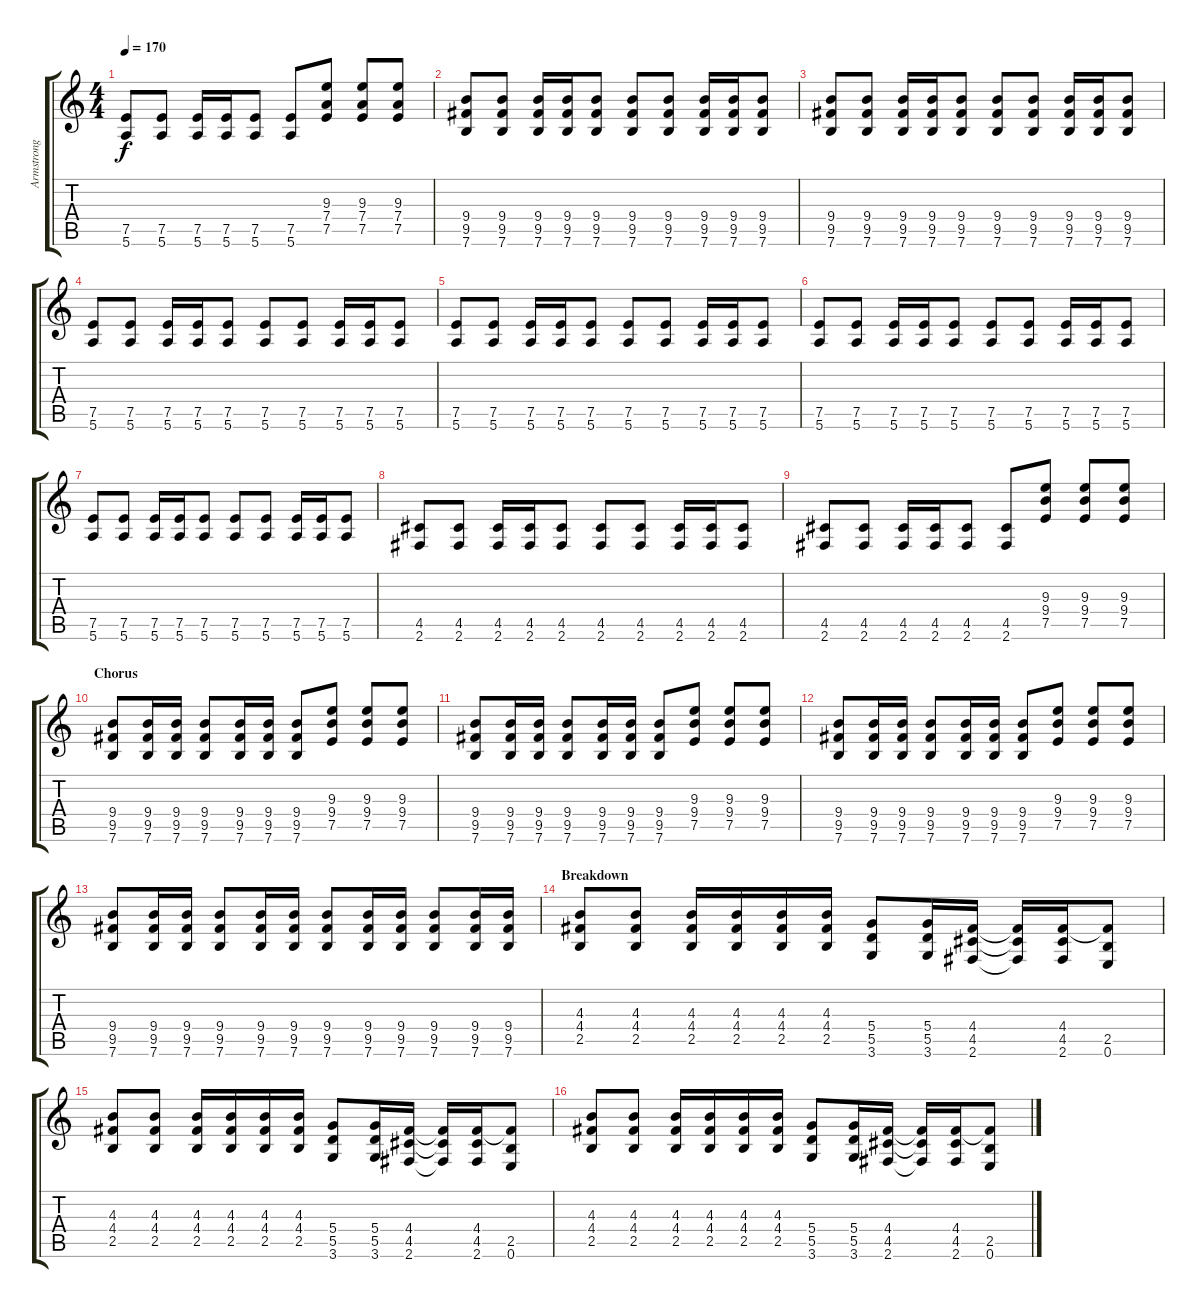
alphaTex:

\track ("Armstrong" "Armstrong") {instrument distortionguitar}
\staff {score tabs}
\tuning (E4 B3 G3 D3 A2 E2) {hide}
\ts (4 4)
\tempo 170
\clef g2
\ks c
(7.5 5.6).8{dy f} (7.5 5.6).8 (7.5 5.6).16 (7.5 5.6).16 (7.5 5.6).8 (7.5 5.6).8 (9.3 7.4 7.5).8 (9.3 7.4 7.5).8 (9.3 7.4 7.5).8 |
(9.4 9.5 7.6).8 (9.4 9.5 7.6).8 (9.4 9.5 7.6).16 (9.4 9.5 7.6).16 (9.4 9.5 7.6).8 (9.4 9.5 7.6).8 (9.4 9.5 7.6).8 (9.4 9.5 7.6).16 (9.4 9.5 7.6).16 (9.4 9.5 7.6).8 |
(9.4 9.5 7.6).8 (9.4 9.5 7.6).8 (9.4 9.5 7.6).16 (9.4 9.5 7.6).16 (9.4 9.5 7.6).8 (9.4 9.5 7.6).8 (9.4 9.5 7.6).8 (9.4 9.5 7.6).16 (9.4 9.5 7.6).16 (9.4 9.5 7.6).8 |
(7.5 5.6).8 (7.5 5.6).8 (7.5 5.6).16 (7.5 5.6).16 (7.5 5.6).8 (7.5 5.6).8 (7.5 5.6).8 (7.5 5.6).16 (7.5 5.6).16 (7.5 5.6).8 |
(7.5 5.6).8 (7.5 5.6).8 (7.5 5.6).16 (7.5 5.6).16 (7.5 5.6).8 (7.5 5.6).8 (7.5 5.6).8 (7.5 5.6).16 (7.5 5.6).16 (7.5 5.6).8 |
(7.5 5.6).8 (7.5 5.6).8 (7.5 5.6).16 (7.5 5.6).16 (7.5 5.6).8 (7.5 5.6).8 (7.5 5.6).8 (7.5 5.6).16 (7.5 5.6).16 (7.5 5.6).8 |
(7.5 5.6).8 (7.5 5.6).8 (7.5 5.6).16 (7.5 5.6).16 (7.5 5.6).8 (7.5 5.6).8 (7.5 5.6).8 (7.5 5.6).16 (7.5 5.6).16 (7.5 5.6).8 |
(4.5 2.6).8 (4.5 2.6).8 (4.5 2.6).16 (4.5 2.6).16 (4.5 2.6).8 (4.5 2.6).8 (4.5 2.6).8 (4.5 2.6).16 (4.5 2.6).16 (4.5 2.6).8 |
(4.5 2.6).8 (4.5 2.6).8 (4.5 2.6).16 (4.5 2.6).16 (4.5 2.6).8 (4.5 2.6).8 (9.3 9.4 7.5).8 (9.3 9.4 7.5).8 (9.3 9.4 7.5).8 |
\section ("" "Chorus")
(9.4 9.5 7.6).8 (9.4 9.5 7.6).16 (9.4 9.5 7.6).16 (9.4 9.5 7.6).8 (9.4 9.5 7.6).16 (9.4 9.5 7.6).16 (9.4 9.5 7.6).8 (9.3 9.4 7.5).8 (9.3 9.4 7.5).8 (9.3 9.4 7.5).8 |
(9.4 9.5 7.6).8 (9.4 9.5 7.6).16 (9.4 9.5 7.6).16 (9.4 9.5 7.6).8 (9.4 9.5 7.6).16 (9.4 9.5 7.6).16 (9.4 9.5 7.6).8 (9.3 9.4 7.5).8 (9.3 9.4 7.5).8 (9.3 9.4 7.5).8 |
(9.4 9.5 7.6).8 (9.4 9.5 7.6).16 (9.4 9.5 7.6).16 (9.4 9.5 7.6).8 (9.4 9.5 7.6).16 (9.4 9.5 7.6).16 (9.4 9.5 7.6).8 (9.3 9.4 7.5).8 (9.3 9.4 7.5).8 (9.3 9.4 7.5).8 |
(9.4 9.5 7.6).8 (9.4 9.5 7.6).16 (9.4 9.5 7.6).16 (9.4 9.5 7.6).8 (9.4 9.5 7.6).16 (9.4 9.5 7.6).16 (9.4 9.5 7.6).8 (9.4 9.5 7.6).16 (9.4 9.5 7.6).16 (9.4 9.5 7.6).8 (9.4 9.5 7.6).16 (9.4 9.5 7.6).16 |
\section ("" "Breakdown")
(4.3 4.4 2.5).8 (4.3 4.4 2.5).8 (4.3 4.4 2.5).16 (4.3 4.4 2.5).16 (4.3 4.4 2.5).16 (4.3 4.4 2.5).16 (5.4 5.5 3.6).8 (5.4 5.5 3.6).16 (4.4 4.5 2.6).16 (4.4{t} 4.5{t} 2.6{t}).16 (4.4 4.5 2.6).16 (4.4{t} 2.5 0.6).8 |
(4.3 4.4 2.5).8 (4.3 4.4 2.5).8 (4.3 4.4 2.5).16 (4.3 4.4 2.5).16 (4.3 4.4 2.5).16 (4.3 4.4 2.5).16 (5.4 5.5 3.6).8 (5.4 5.5 3.6).16 (4.4 4.5 2.6).16 (4.4{t} 4.5{t} 2.6{t}).16 (4.4 4.5 2.6).16 (4.4{t} 2.5 0.6).8 |
(4.3 4.4 2.5).8 (4.3 4.4 2.5).8 (4.3 4.4 2.5).16 (4.3 4.4 2.5).16 (4.3 4.4 2.5).16 (4.3 4.4 2.5).16 (5.4 5.5 3.6).8 (5.4 5.5 3.6).16 (4.4 4.5 2.6).16 (4.4{t} 4.5{t} 2.6{t}).16 (4.4 4.5 2.6).16 (4.4{t} 2.5 0.6).8
